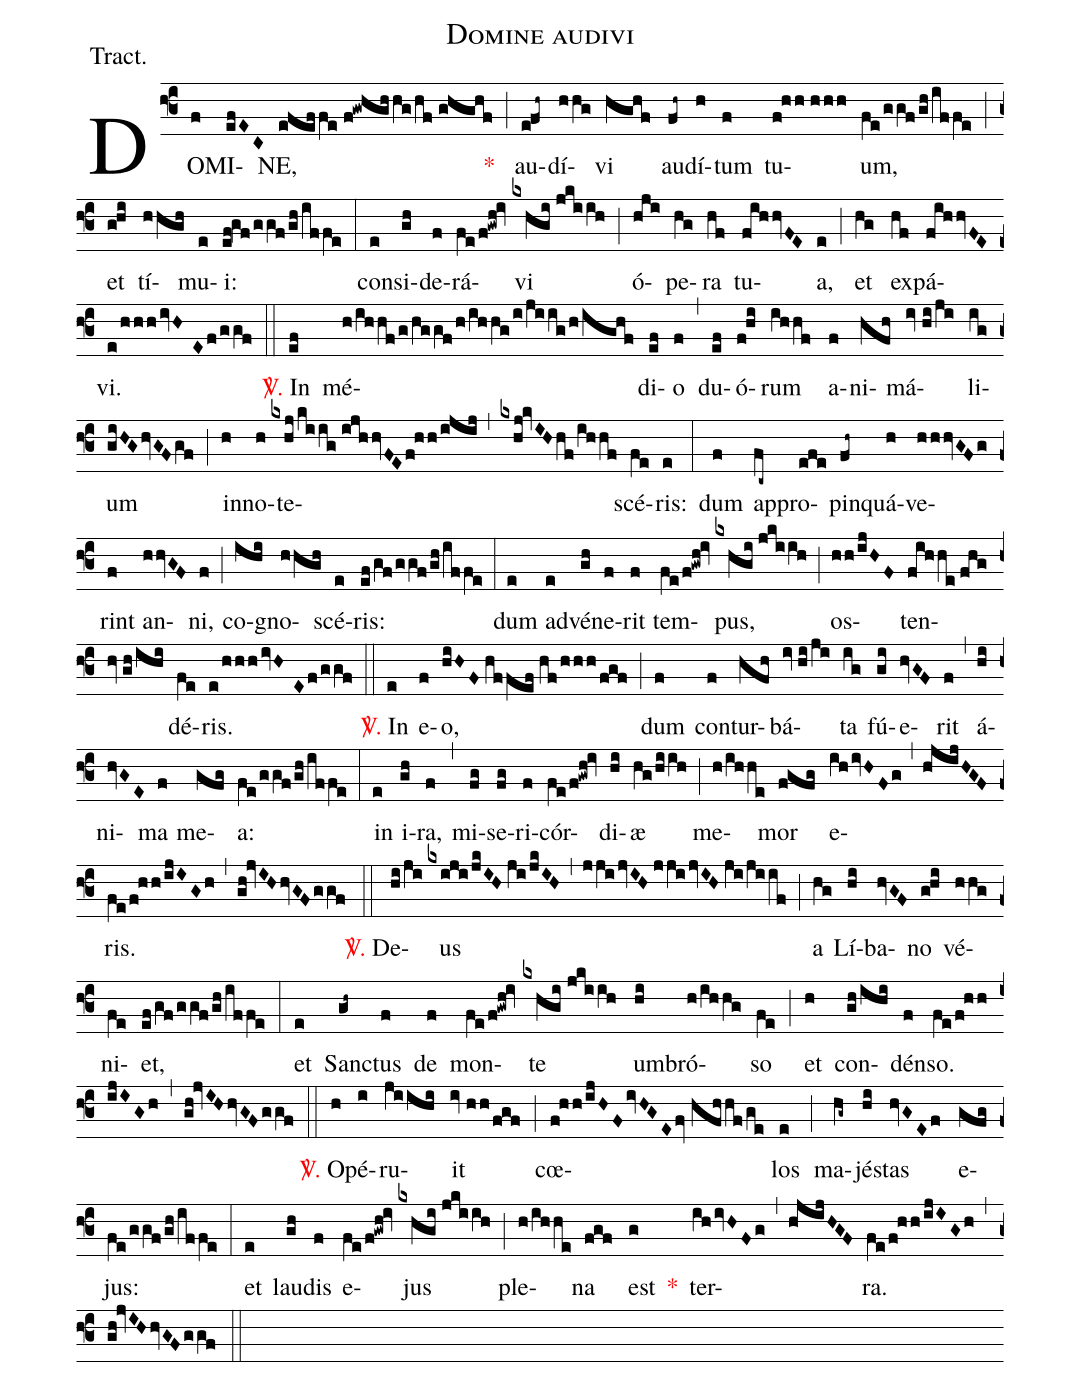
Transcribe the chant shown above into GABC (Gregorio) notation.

name:Domine audivi;
annotation:Tract.;
mode:II.;
office-part:Tract;
%%
(f3) DO(f)MI(efEC)NE,(efeffe//f!gwhghhg/hf//ghghf) <v>\red{*}</v>(;) au(e!fh~)dí(hhg)vi(hghf) au(fh~)dí(h)tum(f) tu(f!hh//hhh)um,(fe/ggf/gh/iffe) (;) et(g!hi) tí(hhgh)mu(e)i:(ef!gf/ggf/gh/iffe) (:) con(e)si(gh)de(f)rá(fe/f!gwh!iv)vi(kxhgi//jkiih) (;) ó(hji)pe(hg)ra(hf) tu(fihhvFE)a,(e) (;) et(hg) ex(hf)pá(fihhvFE)vi.(e/hhhivHE/f/ggf) (::) <v>\red{\Vbar.}</v> In(ef) mé(h/ihhf/g/hggf/h/ihhg/i/jiig/h/ighf)di(ef)o(f) (,) du(ef)ó(f!hi)rum(ihhf) a(f)ni(hfh)má(iv//hi/ji)li(ig)um(giHG/hvGF/gf) (;) in(h)no(h)te(kxhj/kiig//ijhhvFE/f!hh/ijij,kxhj!kvIHhf/ihhf)scé(fe)ris:(e) (:) dum(f) ap(fc~)pro(efe)pin(fh~)quá(h)ve(hhhvGFg)rint(f) an(hhvGF)ni,(f) (;) co(ihi)gno(hhgh)scé(e)ris:(ef/gf/ggf/gh/iffe) (:) dum(e) ad(e)vé(gh)ne(f)rit(f) tem(fe/f!gwh!iv)pus,(kxhgi//jkiih) (;) os(hh/ijHF)ten(fihhe//fhghv//gh/ihi)dé(fe)ris.(e/hhhivHEf/ggf) (::) <v>\red{\Vbar.}</v> In(e) e(f)o,(hiHF//hffef//hf/hhh/fgf) (;) dum(f) con(f)tur(hfh)bá(iv//hi/ji)ta(ig) fú(gi)e(hvGF)rit(f) (,) á(hi)ni(hvGE)ma(f) me(gfg)a:(fe/ggf/gh/iffe) (:) in(e) i(gh)ra,(f) (,) mi(fg)se(fg)ri(f)cór(fe/f!gwh!iv)di(hi)æ(hg/hiih) (;) me(h/ihhe)mor(fgfg) e(ihivHFg,hjijHGF)ris.(fe/f!hh/ijIGh) (,) (gh!jvIHhvGFggf) (::) <v>\red{\Vbar.}</v> De(hi/ji)us(kxiji/jkIH//ji/jkIH) (,) (jjijvIH//jjijvIH//ji/jiif) (;) a(hg) Lí(hi)ba(hvGF)no(g!hi) vé(hhg)ni(fe)et,(ef/gf/ggf/gh/iffe) (:) et(e) Sanc(gh~)tus(f) de(f) mon(fe/f!gwh!iv)te(kxhgi//jkiih) um(hi)bró(h/ihhg)so(fe) (;) et(h) con(gh/ihi)dén(f)so.(fe/f!hh/ijIGh) (,) (gh!jvIHhvGFggf) (::) <v>\red{\Vbar.}</v> O(h)pé(i)ru(jiihi)it(iv//hh/fgf) (;) cœ(f!hh/ijHFivHGE/fv//hfhhf/ge)los(e) (;) ma(hg~)jé(hi)stas(hvGEf) e(gfg)jus:(fe/ggf/gh/iffe) (:) et(e) lau(gh)dis(f) e(fe/f!gwh!iv)jus(kxhgi//jkiih) (;) ple(h/ihhe)na(fgf) est(g) <v>\red{*}</v>() ter(ih/ivHFg,hjijHGF)ra.(fe/f!hh/ijIGh) (,) (gh!jvIHhvGFggf) (::)
